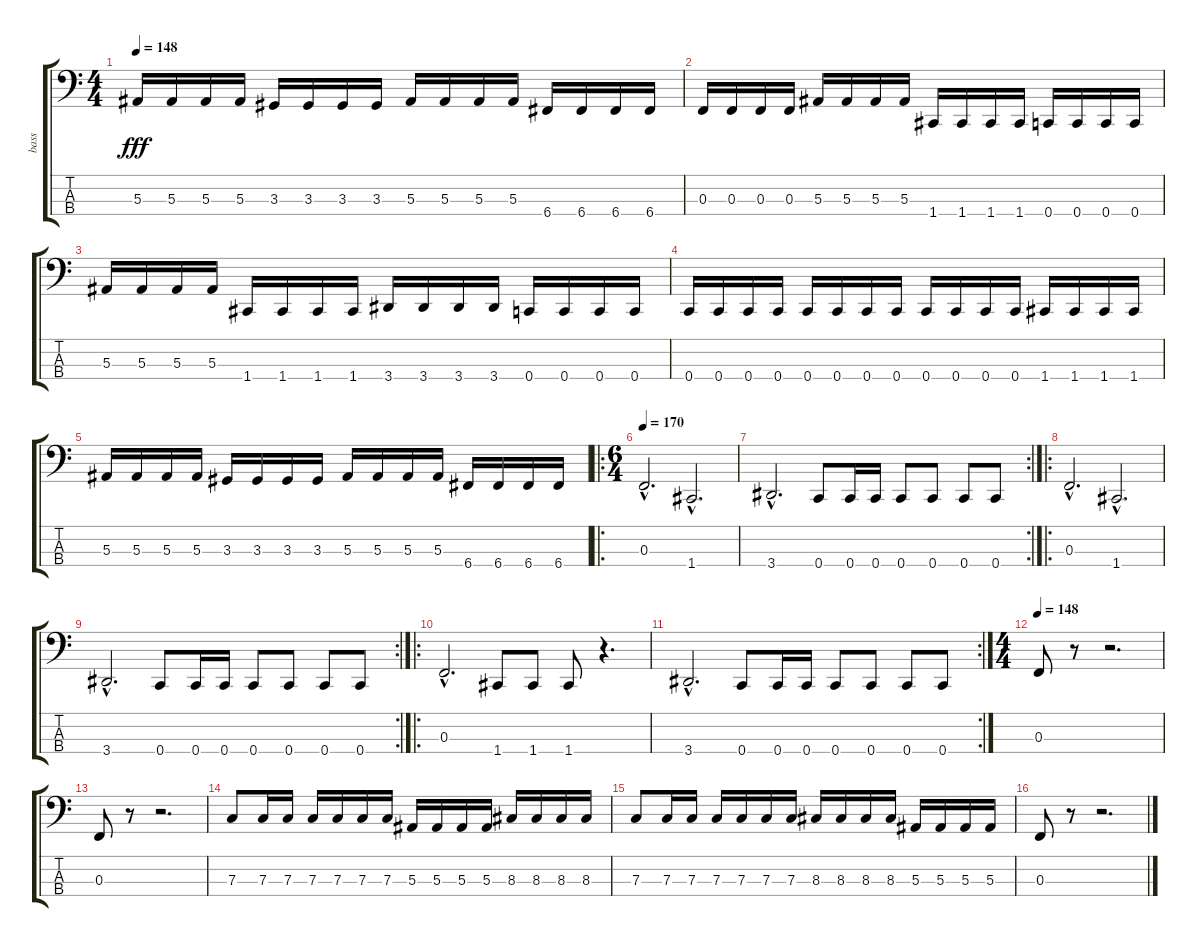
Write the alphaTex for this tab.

\track ("bass" "bass") {instrument electricbassfinger}
\staff {score tabs}
\tuning (Eb2 Bb1 F1 C1) {hide}
\ts (4 4)
\tempo 148
\clef f4
\ks c
5.3.16{dy fff} 5.3.16 5.3.16 5.3.16 3.3.16 3.3.16 3.3.16 3.3.16 5.3.16 5.3.16 5.3.16 5.3.16 6.4.16 6.4.16 6.4.16 6.4.16 |
0.3.16 0.3.16 0.3.16 0.3.16 5.3.16 5.3.16 5.3.16 5.3.16 1.4.16 1.4.16 1.4.16 1.4.16 0.4.16 0.4.16 0.4.16 0.4.16 |
5.3.16 5.3.16 5.3.16 5.3.16 1.4.16 1.4.16 1.4.16 1.4.16 3.4.16 3.4.16 3.4.16 3.4.16 0.4.16 0.4.16 0.4.16 0.4.16 |
0.4.16 0.4.16 0.4.16 0.4.16 0.4.16 0.4.16 0.4.16 0.4.16 0.4.16 0.4.16 0.4.16 0.4.16 1.4.16 1.4.16 1.4.16 1.4.16 |
5.3.16 5.3.16 5.3.16 5.3.16 3.3.16 3.3.16 3.3.16 3.3.16 5.3.16 5.3.16 5.3.16 5.3.16 6.4.16 6.4.16 6.4.16 6.4.16 |
\ro
\ts (6 4)
\tempo 170
0.3{hac}.2{d} 1.4{hac}.2{d} |
\rc 2
3.4{hac}.2{d} 0.4.8 0.4.16 0.4.16 0.4.8 0.4.8 0.4.8 0.4.8 |
\ro
0.3{hac}.2{d} 1.4{hac}.2{d} |
\rc 2
3.4{hac}.2{d} 0.4.8 0.4.16 0.4.16 0.4.8 0.4.8 0.4.8 0.4.8 |
\ro
0.3{hac}.2{d} 1.4.8 1.4.8 1.4.8 r.4{d} |
\rc 2
3.4{hac}.2{d} 0.4.8 0.4.16 0.4.16 0.4.8 0.4.8 0.4.8 0.4.8 |
\ts (4 4)
\tempo 148
0.3.8 r.8 r.2{d} |
0.3.8 r.8 r.2{d} |
7.3.8 7.3.16 7.3.16 7.3.16 7.3.16 7.3.16 7.3.16 5.3.16 5.3.16 5.3.16 5.3.16 8.3.16 8.3.16 8.3.16 8.3.16 |
7.3.8 7.3.16 7.3.16 7.3.16 7.3.16 7.3.16 7.3.16 8.3.16 8.3.16 8.3.16 8.3.16 5.3.16 5.3.16 5.3.16 5.3.16 |
0.3.8 r.8 r.2{d}
